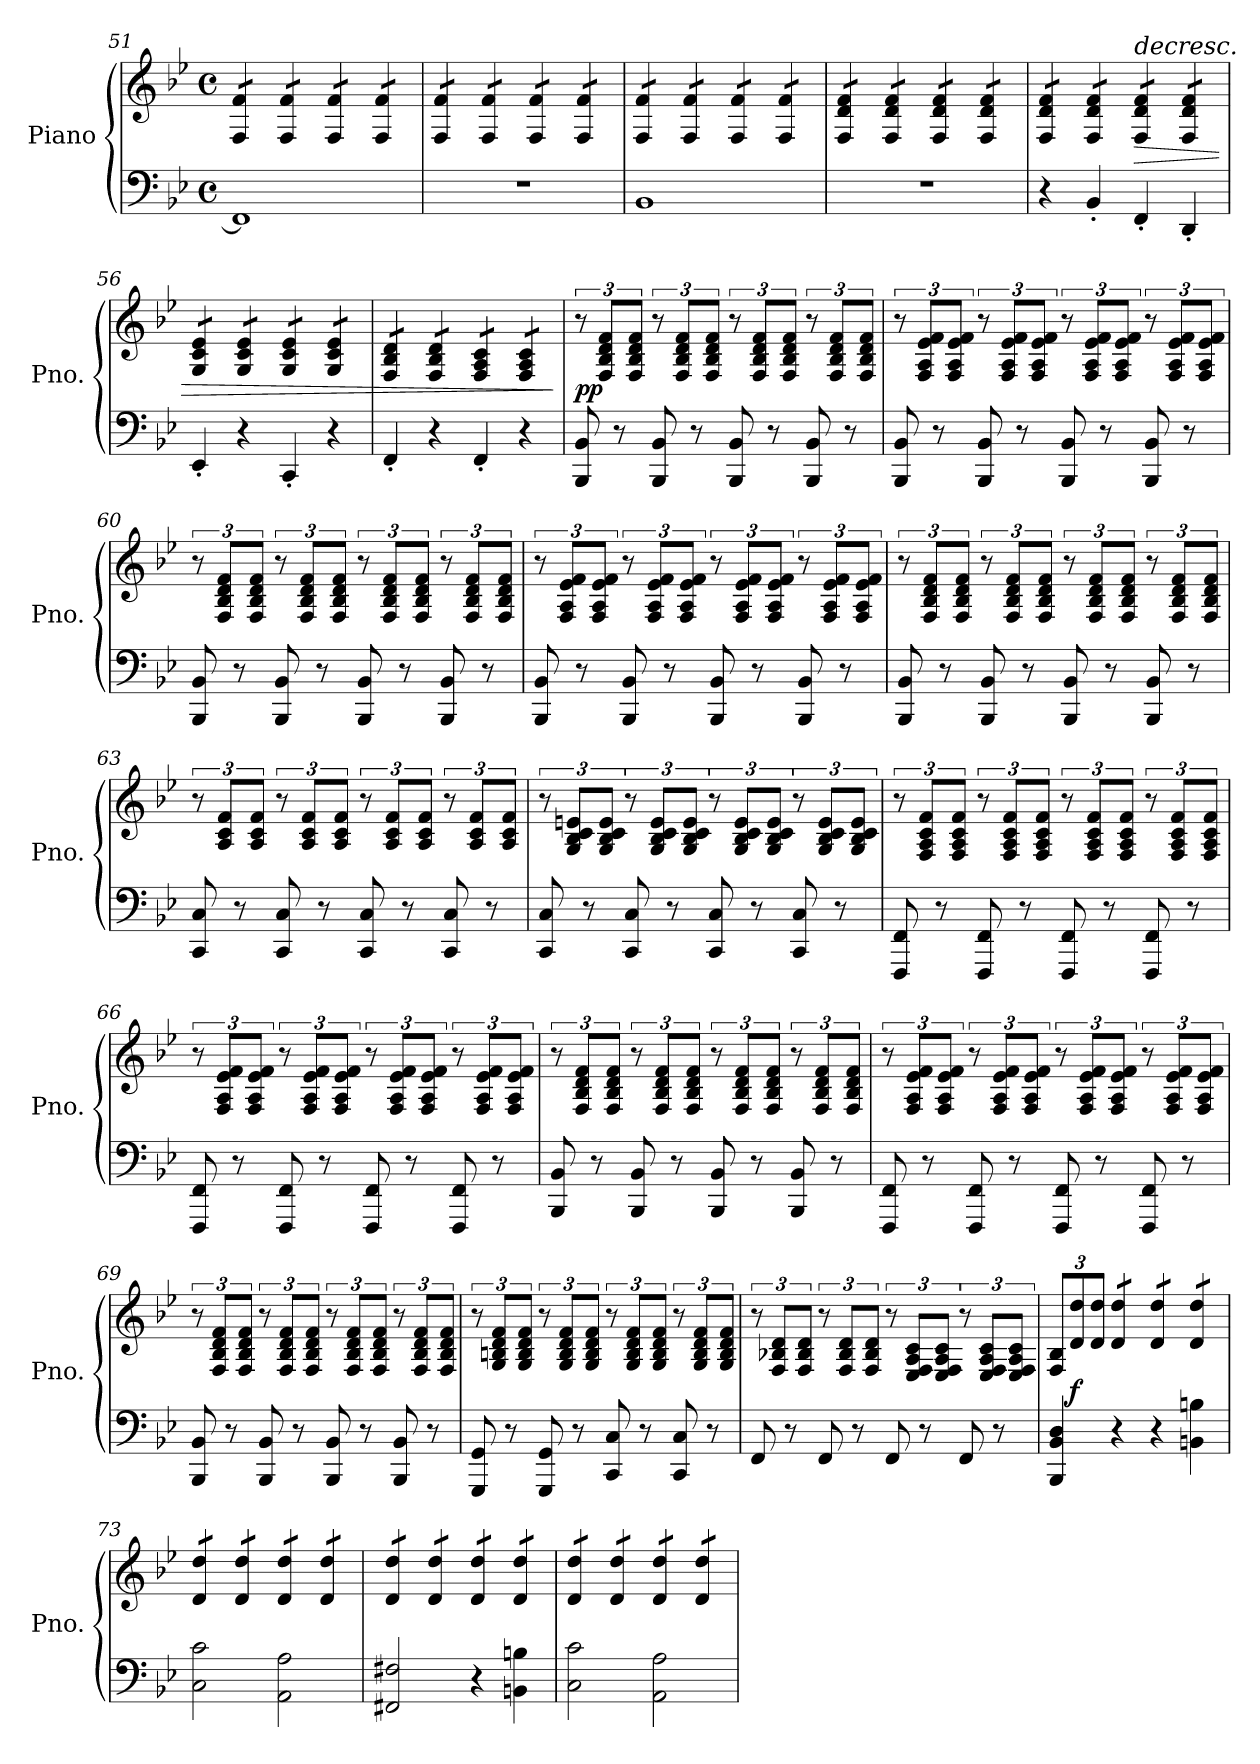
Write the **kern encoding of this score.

**kern	**kern	**dynam
*part1	*part1	*part1
*staff2	*staff1	*staff1/2
*I"Piano	*	*
*I'Pno.	*	*
*clefF4	*clefG2	*
*k[b-e-]	*k[b-e-]	*
*M4/4	*M4/4	*
*met(c)	*met(c)	*
=51	=51	=51
*	*tremolo	*
1FF]	12F/ 12f/L	.
.	12F/ 12f/	.
.	12F/ 12f/J	.
.	12F/ 12f/L	.
.	12F/ 12f/	.
.	12F/ 12f/J	.
.	12F/ 12f/L	.
.	12F/ 12f/	.
.	12F/ 12f/J	.
.	12F/ 12f/L	.
.	12F/ 12f/	.
.	12F/ 12f/J	.
=52	=52	=52
1r	12F/ 12f/L	.
.	12F/ 12f/	.
.	12F/ 12f/J	.
.	12F/ 12f/L	.
.	12F/ 12f/	.
.	12F/ 12f/J	.
.	12F/ 12f/L	.
.	12F/ 12f/	.
.	12F/ 12f/J	.
.	12F/ 12f/L	.
.	12F/ 12f/	.
.	12F/ 12f/J	.
=53	=53	=53
1BB-	12F/ 12f/L	.
.	12F/ 12f/	.
.	12F/ 12f/J	.
.	12F/ 12f/L	.
.	12F/ 12f/	.
.	12F/ 12f/J	.
.	12F/ 12f/L	.
.	12F/ 12f/	.
.	12F/ 12f/J	.
.	12F/ 12f/L	.
.	12F/ 12f/	.
.	12F/ 12f/J	.
!!LO:LB:g=z
=54	=54	=54
1r	12F/ 12d/ 12f/L	.
.	12F/ 12d/ 12f/	.
.	12F/ 12d/ 12f/J	.
.	12F/ 12d/ 12f/L	.
.	12F/ 12d/ 12f/	.
.	12F/ 12d/ 12f/J	.
.	12F/ 12d/ 12f/L	.
.	12F/ 12d/ 12f/	.
.	12F/ 12d/ 12f/J	.
.	12F/ 12d/ 12f/L	.
.	12F/ 12d/ 12f/	.
.	12F/ 12d/ 12f/J	.
=55	=55	=55
4r	12F/ 12d/ 12f/L	.
.	12F/ 12d/ 12f/	.
.	12F/ 12d/ 12f/J	.
4BB-'/	12F/ 12d/ 12f/L	.
.	12F/ 12d/ 12f/	.
.	12F/ 12d/ 12f/J	.
!	!LO:TX:a:i:t=decresc.	!
!	!	!LO:HP:b
4FF'/	12F/ 12d/ 12f/L	>
.	12F/ 12d/ 12f/	.
.	12F/ 12d/ 12f/J	.
4DD'/	12F/ 12d/ 12f/L	.
.	12F/ 12d/ 12f/	.
.	12F/ 12d/ 12f/J	.
=56	=56	=56
4EE-'/	12G/ 12c/ 12e-/L	.
.	12G/ 12c/ 12e-/	.
.	12G/ 12c/ 12e-/J	.
4r	12G/ 12c/ 12e-/L	.
.	12G/ 12c/ 12e-/	.
.	12G/ 12c/ 12e-/J	.
4CC'/	12G/ 12c/ 12e-/L	.
.	12G/ 12c/ 12e-/	.
.	12G/ 12c/ 12e-/J	.
4r	12G/ 12c/ 12e-/L	.
.	12G/ 12c/ 12e-/	.
.	12G/ 12c/ 12e-/J	.
=57	=57	=57
4FF'/	12F/ 12B-/ 12d/L	.
.	12F/ 12B-/ 12d/	.
.	12F/ 12B-/ 12d/J	.
4r	12F/ 12B-/ 12d/L	.
.	12F/ 12B-/ 12d/	.
.	12F/ 12B-/ 12d/J	.
4FF'/	12F/ 12A/ 12c/L	.
.	12F/ 12A/ 12c/	.
.	12F/ 12A/ 12c/J	.
4r	12F/ 12A/ 12c/L	.
.	12F/ 12A/ 12c/	.
.	12F/ 12A/ 12c/J	.
*	*Xtremolo	*
.	.	]
!!LO:PB:g=z
=58	=58	=58
!	!	!LO:DY:b
8BBB-/ 8BB-/	12r	pp
.	12F/ 12B-/ 12d/ 12f/L	.
8r	.	.
.	12F/ 12B-/ 12d/ 12f/J	.
8BBB-/ 8BB-/	12r	.
.	12F/ 12B-/ 12d/ 12f/L	.
8r	.	.
.	12F/ 12B-/ 12d/ 12f/J	.
8BBB-/ 8BB-/	12r	.
.	12F/ 12B-/ 12d/ 12f/L	.
8r	.	.
.	12F/ 12B-/ 12d/ 12f/J	.
8BBB-/ 8BB-/	12r	.
.	12F/ 12B-/ 12d/ 12f/L	.
8r	.	.
.	12F/ 12B-/ 12d/ 12f/J	.
=59	=59	=59
8BBB-/ 8BB-/	12r	.
.	12F/ 12A/ 12e-/ 12f/L	.
8r	.	.
.	12F/ 12A/ 12e-/ 12f/J	.
8BBB-/ 8BB-/	12r	.
.	12F/ 12A/ 12e-/ 12f/L	.
8r	.	.
.	12F/ 12A/ 12e-/ 12f/J	.
8BBB-/ 8BB-/	12r	.
.	12F/ 12A/ 12e-/ 12f/L	.
8r	.	.
.	12F/ 12A/ 12e-/ 12f/J	.
8BBB-/ 8BB-/	12r	.
.	12F/ 12A/ 12e-/ 12f/L	.
8r	.	.
.	12F/ 12A/ 12e-/ 12f/J	.
!!LO:LB:g=z
=60	=60	=60
8BBB-/ 8BB-/	12r	.
.	12F/ 12B-/ 12d/ 12f/L	.
8r	.	.
.	12F/ 12B-/ 12d/ 12f/J	.
8BBB-/ 8BB-/	12r	.
.	12F/ 12B-/ 12d/ 12f/L	.
8r	.	.
.	12F/ 12B-/ 12d/ 12f/J	.
8BBB-/ 8BB-/	12r	.
.	12F/ 12B-/ 12d/ 12f/L	.
8r	.	.
.	12F/ 12B-/ 12d/ 12f/J	.
8BBB-/ 8BB-/	12r	.
.	12F/ 12B-/ 12d/ 12f/L	.
8r	.	.
.	12F/ 12B-/ 12d/ 12f/J	.
=61	=61	=61
8BBB-/ 8BB-/	12r	.
.	12F/ 12A/ 12e-/ 12f/L	.
8r	.	.
.	12F/ 12A/ 12e-/ 12f/J	.
8BBB-/ 8BB-/	12r	.
.	12F/ 12A/ 12e-/ 12f/L	.
8r	.	.
.	12F/ 12A/ 12e-/ 12f/J	.
8BBB-/ 8BB-/	12r	.
.	12F/ 12A/ 12e-/ 12f/L	.
8r	.	.
.	12F/ 12A/ 12e-/ 12f/J	.
8BBB-/ 8BB-/	12r	.
.	12F/ 12A/ 12e-/ 12f/L	.
8r	.	.
.	12F/ 12A/ 12e-/ 12f/J	.
!!LO:LB:g=z
=62	=62	=62
8BBB-/ 8BB-/	12r	.
.	12F/ 12B-/ 12d/ 12f/L	.
8r	.	.
.	12F/ 12B-/ 12d/ 12f/J	.
8BBB-/ 8BB-/	12r	.
.	12F/ 12B-/ 12d/ 12f/L	.
8r	.	.
.	12F/ 12B-/ 12d/ 12f/J	.
8BBB-/ 8BB-/	12r	.
.	12F/ 12B-/ 12d/ 12f/L	.
8r	.	.
.	12F/ 12B-/ 12d/ 12f/J	.
8BBB-/ 8BB-/	12r	.
.	12F/ 12B-/ 12d/ 12f/L	.
8r	.	.
.	12F/ 12B-/ 12d/ 12f/J	.
=63	=63	=63
8CC/ 8C/	12r	.
.	12A/ 12c/ 12f/L	.
8r	.	.
.	12A/ 12c/ 12f/J	.
8CC/ 8C/	12r	.
.	12A/ 12c/ 12f/L	.
8r	.	.
.	12A/ 12c/ 12f/J	.
8CC/ 8C/	12r	.
.	12A/ 12c/ 12f/L	.
8r	.	.
.	12A/ 12c/ 12f/J	.
8CC/ 8C/	12r	.
.	12A/ 12c/ 12f/L	.
8r	.	.
.	12A/ 12c/ 12f/J	.
!!LO:LB:g=z
=64	=64	=64
8CC/ 8C/	12r	.
.	12G/ 12B-/ 12c/ 12en/L	.
8r	.	.
.	12G/ 12B-/ 12c/ 12e/J	.
8CC/ 8C/	12r	.
.	12G/ 12B-/ 12c/ 12e/L	.
8r	.	.
.	12G/ 12B-/ 12c/ 12e/J	.
8CC/ 8C/	12r	.
.	12G/ 12B-/ 12c/ 12e/L	.
8r	.	.
.	12G/ 12B-/ 12c/ 12e/J	.
8CC/ 8C/	12r	.
.	12G/ 12B-/ 12c/ 12e/L	.
8r	.	.
.	12G/ 12B-/ 12c/ 12e/J	.
=65	=65	=65
8FFF/ 8FF/	12r	.
.	12F/ 12A/ 12c/ 12f/L	.
8r	.	.
.	12F/ 12A/ 12c/ 12f/J	.
8FFF/ 8FF/	12r	.
.	12F/ 12A/ 12c/ 12f/L	.
8r	.	.
.	12F/ 12A/ 12c/ 12f/J	.
8FFF/ 8FF/	12r	.
.	12F/ 12A/ 12c/ 12f/L	.
8r	.	.
.	12F/ 12A/ 12c/ 12f/J	.
8FFF/ 8FF/	12r	.
.	12F/ 12A/ 12c/ 12f/L	.
8r	.	.
.	12F/ 12A/ 12c/ 12f/J	.
!!LO:LB:g=z
=66	=66	=66
8FFF/ 8FF/	12r	.
.	12F/ 12A/ 12e-/ 12f/L	.
8r	.	.
.	12F/ 12A/ 12e-/ 12f/J	.
8FFF/ 8FF/	12r	.
.	12F/ 12A/ 12e-/ 12f/L	.
8r	.	.
.	12F/ 12A/ 12e-/ 12f/J	.
8FFF/ 8FF/	12r	.
.	12F/ 12A/ 12e-/ 12f/L	.
8r	.	.
.	12F/ 12A/ 12e-/ 12f/J	.
8FFF/ 8FF/	12r	.
.	12F/ 12A/ 12e-/ 12f/L	.
8r	.	.
.	12F/ 12A/ 12e-/ 12f/J	.
=67	=67	=67
8BBB-/ 8BB-/	12r	.
.	12F/ 12B-/ 12d/ 12f/L	.
8r	.	.
.	12F/ 12B-/ 12d/ 12f/J	.
8BBB-/ 8BB-/	12r	.
.	12F/ 12B-/ 12d/ 12f/L	.
8r	.	.
.	12F/ 12B-/ 12d/ 12f/J	.
8BBB-/ 8BB-/	12r	.
.	12F/ 12B-/ 12d/ 12f/L	.
8r	.	.
.	12F/ 12B-/ 12d/ 12f/J	.
8BBB-/ 8BB-/	12r	.
.	12F/ 12B-/ 12d/ 12f/L	.
8r	.	.
.	12F/ 12B-/ 12d/ 12f/J	.
!!LO:PB:g=z
=68	=68	=68
8FFF/ 8FF/	12r	.
.	12F/ 12A/ 12e-/ 12f/L	.
8r	.	.
.	12F/ 12A/ 12e-/ 12f/J	.
8FFF/ 8FF/	12r	.
.	12F/ 12A/ 12e-/ 12f/L	.
8r	.	.
.	12F/ 12A/ 12e-/ 12f/J	.
8FFF/ 8FF/	12r	.
.	12F/ 12A/ 12e-/ 12f/L	.
8r	.	.
.	12F/ 12A/ 12e-/ 12f/J	.
8FFF/ 8FF/	12r	.
.	12F/ 12A/ 12e-/ 12f/L	.
8r	.	.
.	12F/ 12A/ 12e-/ 12f/J	.
=69	=69	=69
8BBB-/ 8BB-/	12r	.
.	12F/ 12B-/ 12d/ 12f/L	.
8r	.	.
.	12F/ 12B-/ 12d/ 12f/J	.
8BBB-/ 8BB-/	12r	.
.	12F/ 12B-/ 12d/ 12f/L	.
8r	.	.
.	12F/ 12B-/ 12d/ 12f/J	.
8BBB-/ 8BB-/	12r	.
.	12F/ 12B-/ 12d/ 12f/L	.
8r	.	.
.	12F/ 12B-/ 12d/ 12f/J	.
8BBB-/ 8BB-/	12r	.
.	12F/ 12B-/ 12d/ 12f/L	.
8r	.	.
.	12F/ 12B-/ 12d/ 12f/J	.
!!LO:LB:g=z
=70	=70	=70
8GGG/ 8GG/	12r	.
.	12G/ 12Bn/ 12d/ 12f/L	.
8r	.	.
.	12G/ 12B/ 12d/ 12f/J	.
8GGG/ 8GG/	12r	.
.	12G/ 12B/ 12d/ 12f/L	.
8r	.	.
.	12G/ 12B/ 12d/ 12f/J	.
8CC/ 8C/	12r	.
.	12G/ 12B/ 12d/ 12f/L	.
8r	.	.
.	12G/ 12B/ 12d/ 12f/J	.
8CC/ 8C/	12r	.
.	12G/ 12B/ 12d/ 12f/L	.
8r	.	.
.	12G/ 12B/ 12d/ 12f/J	.
=71	=71	=71
8FF/	12r	.
.	12F/ 12B-X/ 12d/L	.
8r	.	.
.	12F/ 12B-/ 12d/J	.
8FF/	12r	.
.	12F/ 12B-/ 12d/L	.
8r	.	.
.	12F/ 12B-/ 12d/J	.
8FF/	12r	.
.	12E-/ 12F/ 12A/ 12c/L	.
8r	.	.
.	12E-/ 12F/ 12A/ 12c/J	.
8FF/	12r	.
.	12E-/ 12F/ 12A/ 12c/L	.
8r	.	.
.	12E-/ 12F/ 12A/ 12c/J	.
!!LO:LB:g=z
=72	=72	=72
*	*Xbrackettup	*
4BBB-/ 4BB-/ 4D/	12F/ 12B-/L	.
!	!	!LO:DY:b
.	12d/ 12dd/	f
.	12d/ 12dd/J	.
*	*tremolo	*
4r	12d/ 12dd/L	.
.	12d/ 12dd/	.
.	12d/ 12dd/J	.
4r	12d/ 12dd/L	.
.	12d/ 12dd/	.
.	12d/ 12dd/J	.
4BBn\ 4Bn\	12d/ 12dd/L	.
.	12d/ 12dd/	.
.	12d/ 12dd/J	.
=73	=73	=73
*	*brackettup	*
2C\ 2c\	12d/ 12dd/L	.
.	12d/ 12dd/	.
.	12d/ 12dd/J	.
.	12d/ 12dd/L	.
.	12d/ 12dd/	.
.	12d/ 12dd/J	.
2AA\ 2A\	12d/ 12dd/L	.
.	12d/ 12dd/	.
.	12d/ 12dd/J	.
.	12d/ 12dd/L	.
.	12d/ 12dd/	.
.	12d/ 12dd/J	.
=74	=74	=74
2FF#X/ 2F#X/	12d/ 12dd/L	.
.	12d/ 12dd/	.
.	12d/ 12dd/J	.
.	12d/ 12dd/L	.
.	12d/ 12dd/	.
.	12d/ 12dd/J	.
4r	12d/ 12dd/L	.
.	12d/ 12dd/	.
.	12d/ 12dd/J	.
4BBn\ 4Bn\	12d/ 12dd/L	.
.	12d/ 12dd/	.
.	12d/ 12dd/J	.
=75	=75	=75
2C\ 2c\	12d/ 12dd/L	.
.	12d/ 12dd/	.
.	12d/ 12dd/J	.
.	12d/ 12dd/L	.
.	12d/ 12dd/	.
.	12d/ 12dd/J	.
2AA\ 2A\	12d/ 12dd/L	.
.	12d/ 12dd/	.
.	12d/ 12dd/J	.
.	12d/ 12dd/L	.
.	12d/ 12dd/	.
.	12d/ 12dd/J	.
*	*Xtremolo	*
=	=	=
*-	*-	*-
